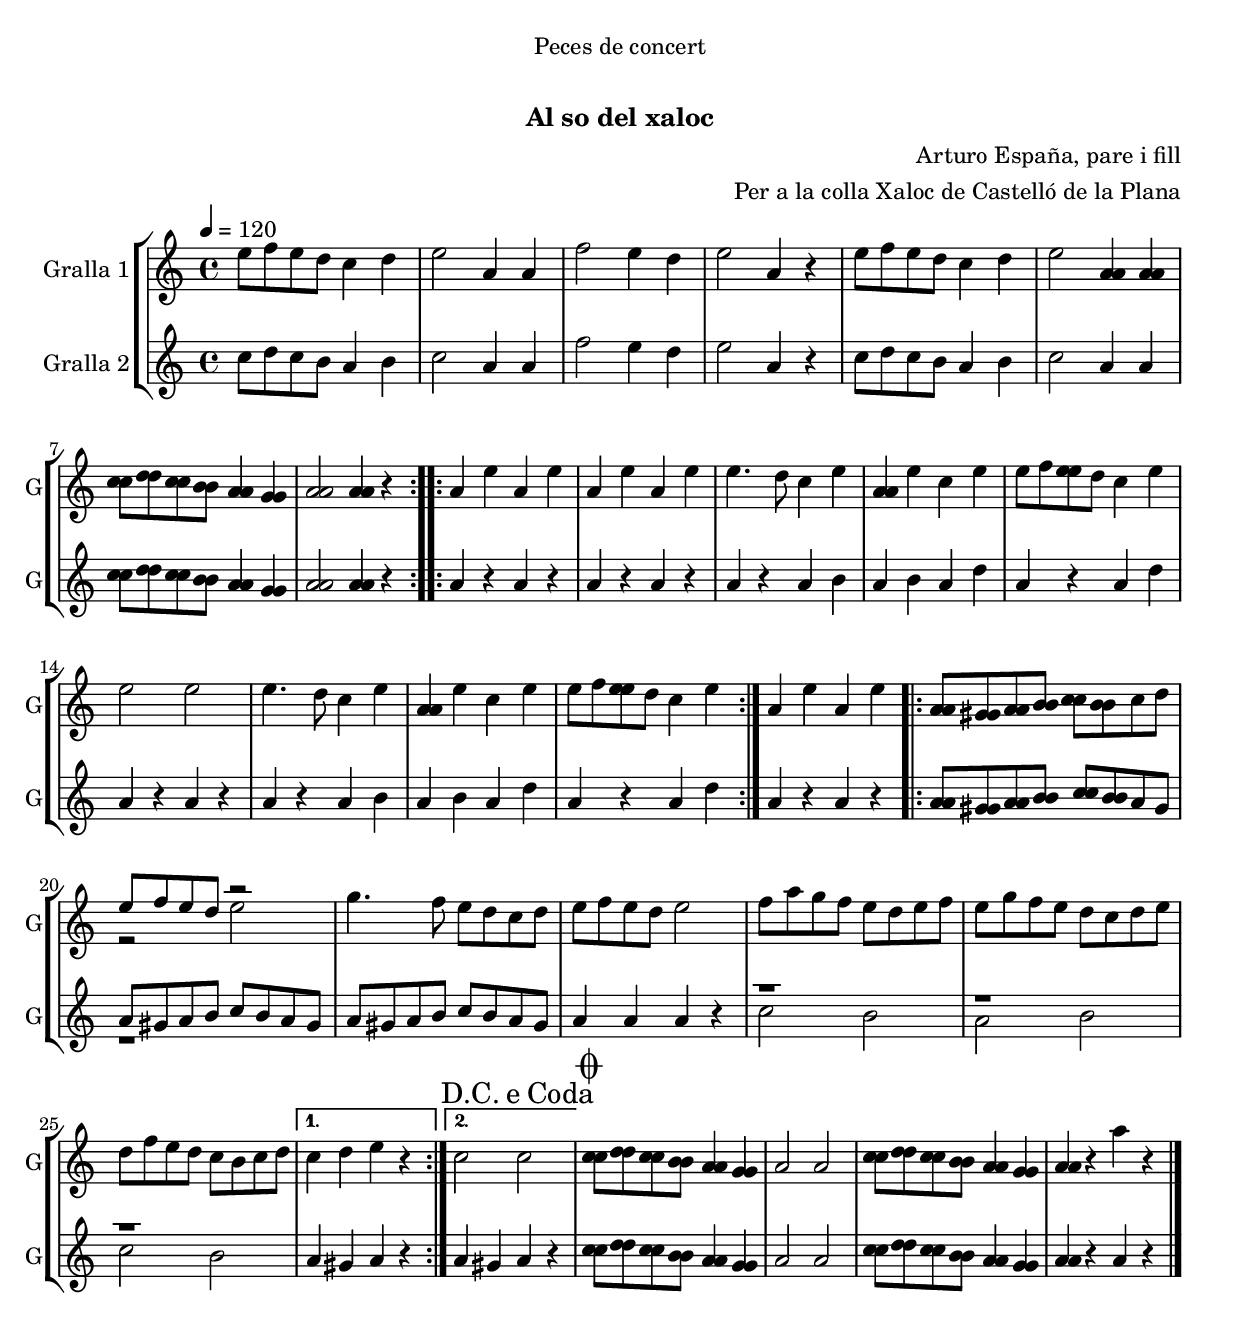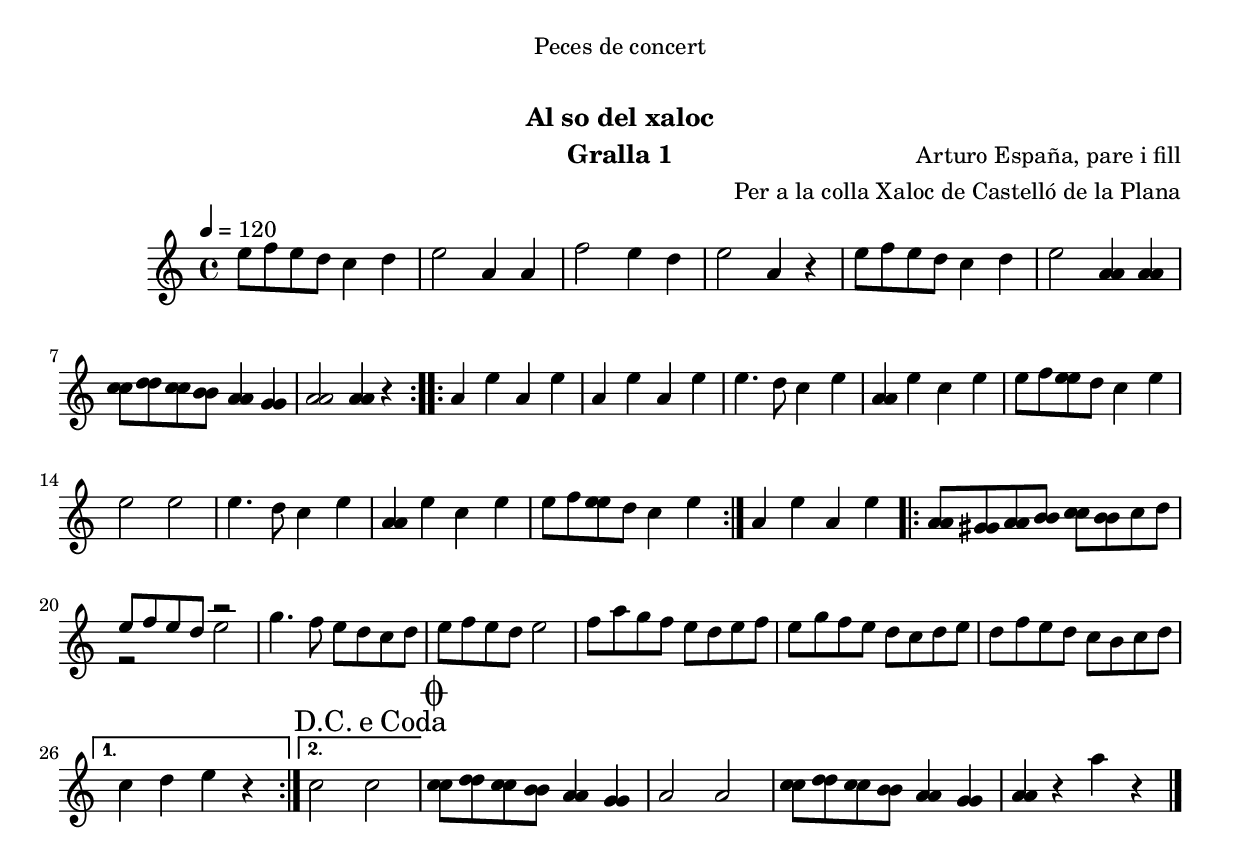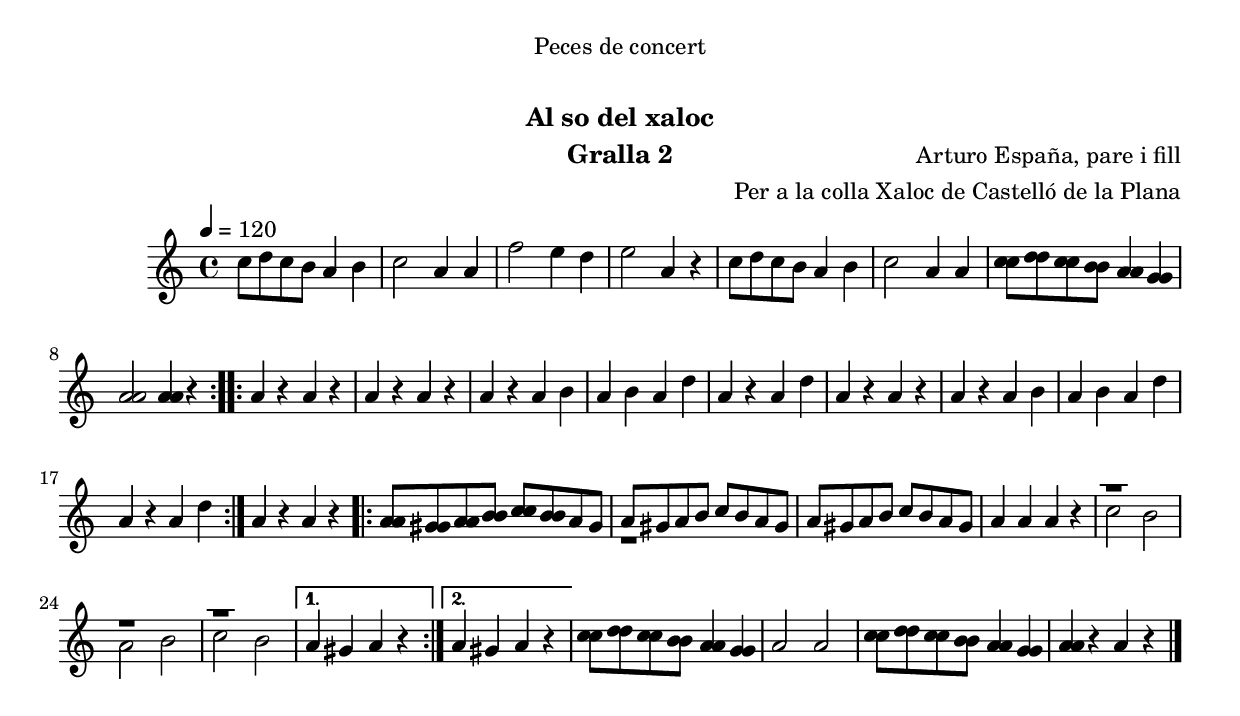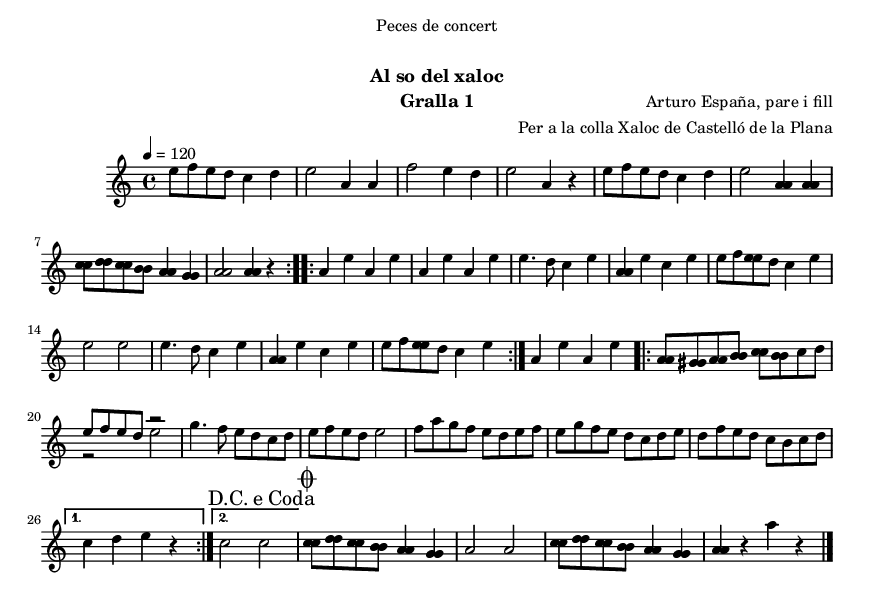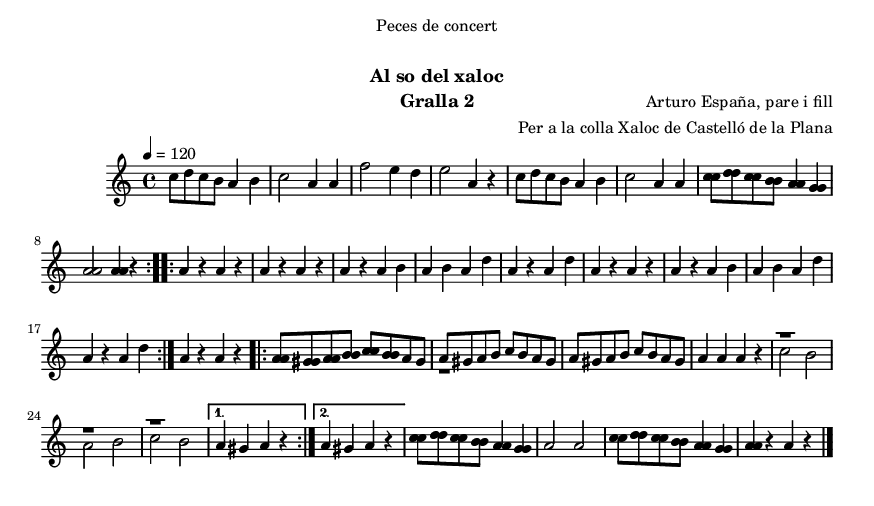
\version "2.16.0"

\header {
  dedication="Peces de concert"
  title="   "
  subtitle="Al so del xaloc"
  subsubtitle=""
  poet=""
  meter=""
  piece=""
  composer="Arturo España, pare i fill"
  arranger="Per a la colla Xaloc de Castelló de la Plana"
  opus=""
  instrument=""
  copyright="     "
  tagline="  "
}

liniaroAa =
\relative e''
{
  \tempo 4=120
  \clef treble
  \key c \major
  \time 4/4
  \repeat volta 2 { e8 f e d c4 d  |
  e2 a,4 a  |
  f'2 e4 d  |
  e2 a,4 r  |
  %05
  e'8 f e d c4 d  |
  e2 <a, a>4 <a a>  |
  <c c>8 <d d> <c c> <b b> <a a>4 <g g>  |
   <a a>2 <a a>4 r  | }
  \repeat volta 2 { a4 e' a, e'  |
  %10
  a,4 e' a, e'  |
  e4. d8 c4 e  |
  <a, a>4 e' c e  |
  e8 f <e e> d c4 e  |
  e2 e  |
  %15
  e4. d8 c4 e  |
  <a, a>4 e' c e  |
  e8 f <e e> d c4 e  | }
  a,4 e' a, e'  |
  \repeat volta 2 { <a, a>8 <gis gis> <a a> <b b> <c c> <b b> c d  |
  %20
  << { e8 f e d r2 } \\ { r2 e } >>  | % kompletite
  g4. f8 e d c d  |
  e8 f e d e2  |
  f8 a g f e d e f  |
  e8 g f e d c d e  |
  %25
  d8 f e d c b c d }
  \alternative { { c4 d e r }
  { \mark \markup {D.C. e Coda} c2 c } }
  \mark \markup {\musicglyph #"scripts.coda"} <c c>8 <d d> <c c> <b b> <a a>4 <g g>  |
  a2 a  |
  %30
  <c c>8 <d d> <c c> <b b> <a a>4 <g g>  |
  <a a>4 r a' r  \bar "|."
}

liniaroAb =
\relative c''
{
  \tempo 4=120
  \clef treble
  \key c \major
  \time 4/4
  \repeat volta 2 { c8 d c b a4 b  |
  c2 a4 a  |
  f'2 e4 d  |
  e2 a,4 r  |
  %05
  c8 d c b a4 b  |
  c2 a4 a  |
  <c c>8 <d d> <c c> <b b> <a a>4 <g g>  |
  <a a>2 <a a>4 r  | }
  \repeat volta 2 { a4 r a r  |
  %10
  a4 r a r  |
  a4 r a b  |
  a4 b a d  |
  a4 r a d  |
  a4 r a r  |
  %15
  a4 r a b  |
  a4 b a d  |
  a4 r a d  | }
  a4 r a r  |
  \repeat volta 2 { <a a>8 <gis gis> <a a> <b b> <c c> <b b> a gis  |
  %20
  << { a8 gis a b c b a gis } \\ { r1 } >>  |
  a8 gis a b c b a gis  |
  a4 a a r  |
  << { r1 } \\ { c2 b } >>  |
  << { r1 } \\ { a2 b } >>  |
  %25
  << { r1 } \\ { c2 b } >> }
  \alternative { { a4 gis a r }
  { a4 gis a r } }
  <c c>8 <d d> <c c> <b b> <a a>4 <g g>  |
  a2 a  |
  %30
  <c c>8 <d d> <c c> <b b> <a a>4 <g g>  |
  <a a>4 r a r  \bar "|."
}

\book {

\paper {
  print-page-number = false
}

\bookpart {
  \score {
    \new StaffGroup {
      \override Score.RehearsalMark #'self-alignment-X = #LEFT
      <<
        \new Staff \with {instrumentName = #"Gralla 1" shortInstrumentName = #"G"} \liniaroAa
        \new Staff \with {instrumentName = #"Gralla 2" shortInstrumentName = #"G"} \liniaroAb
      >>
    }
    \layout {}
  }\score { \unfoldRepeats
    \new StaffGroup {
      \override Score.RehearsalMark #'self-alignment-X = #LEFT
      <<
        \new Staff \with {instrumentName = #"Gralla 1" shortInstrumentName = #"G"} \liniaroAa
        \new Staff \with {instrumentName = #"Gralla 2" shortInstrumentName = #"G"} \liniaroAb
      >>
    }
    \midi {}
  }
}

\bookpart {
  \header {instrument="Gralla 1"}
  \score {
    \new StaffGroup {
      \override Score.RehearsalMark #'self-alignment-X = #LEFT
      <<
        \new Staff \liniaroAa
      >>
    }
    \layout {}
  }\score { \unfoldRepeats
    \new StaffGroup {
      \override Score.RehearsalMark #'self-alignment-X = #LEFT
      <<
        \new Staff \liniaroAa
      >>
    }
    \midi {}
  }
}

\bookpart {
  \header {instrument="Gralla 2"}
  \score {
    \new StaffGroup {
      \override Score.RehearsalMark #'self-alignment-X = #LEFT
      <<
        \new Staff \liniaroAb
      >>
    }
    \layout {}
  }\score { \unfoldRepeats
    \new StaffGroup {
      \override Score.RehearsalMark #'self-alignment-X = #LEFT
      <<
        \new Staff \liniaroAb
      >>
    }
    \midi {}
  }
}

}

\book {

\paper {
  print-page-number = false
  #(set-paper-size "a6landscape")
  #(layout-set-staff-size 14)
}

\bookpart {
  \header {instrument="Gralla 1"}
  \score {
    \new StaffGroup {
      \override Score.RehearsalMark #'self-alignment-X = #LEFT
      <<
        \new Staff \liniaroAa
      >>
    }
    \layout {}
  }
}

\bookpart {
  \header {instrument="Gralla 2"}
  \score {
    \new StaffGroup {
      \override Score.RehearsalMark #'self-alignment-X = #LEFT
      <<
        \new Staff \liniaroAb
      >>
    }
    \layout {}
  }
}

}

